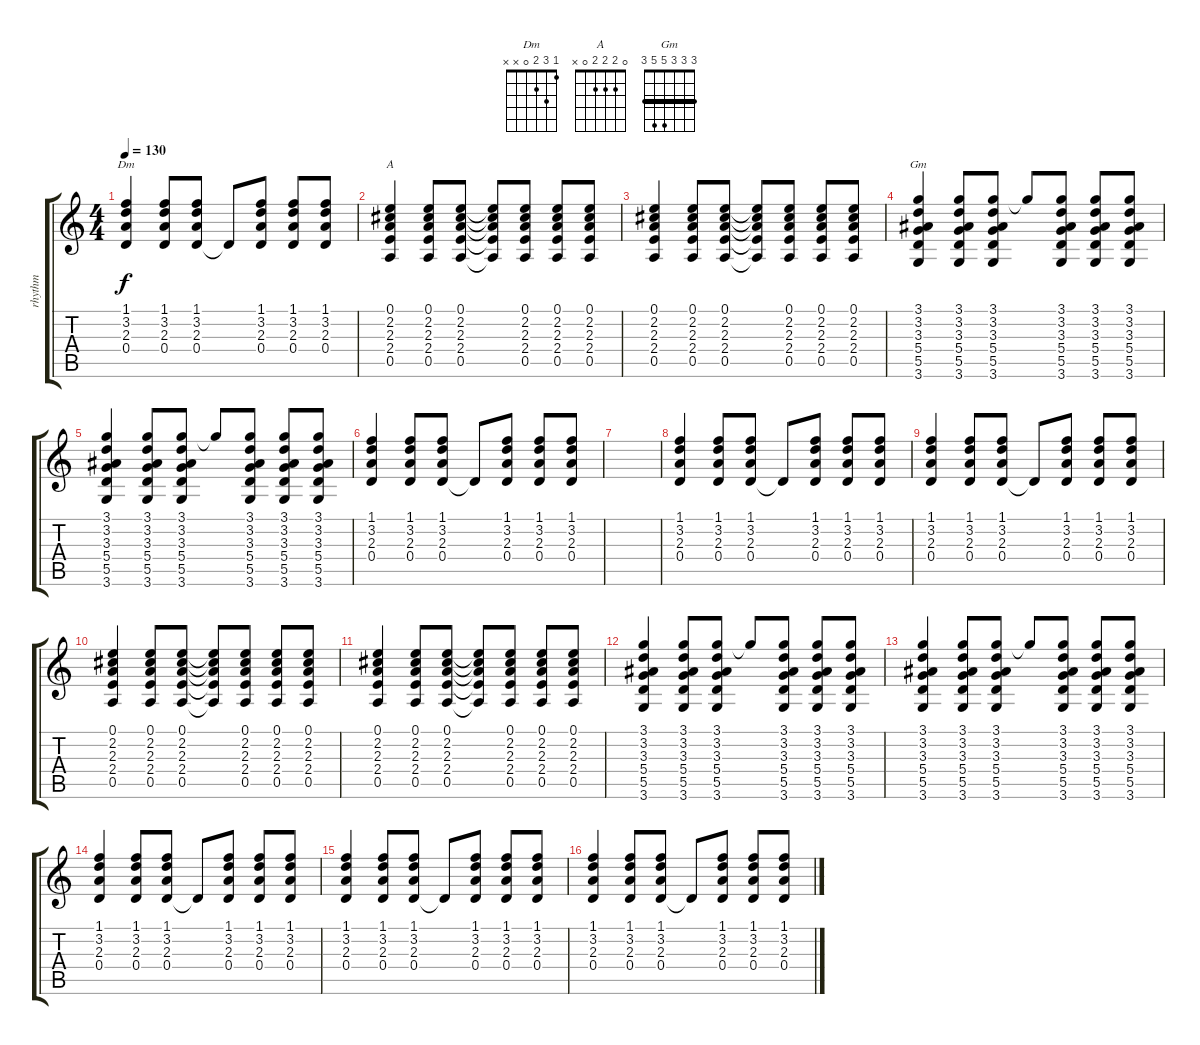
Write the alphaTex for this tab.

\track ("rhythm" "rhythm") {instrument acousticguitarnylon}
\staff {score tabs}
\tuning (E4 B3 G3 D3 A2 E2) {hide}
\chord ("Dm" 1 3 2 0 x x)
\chord ("A" 0 2 2 2 0 x)
\chord ("Gm" 3 3 3 5 5 3) {barre 3}
\ts (4 4)
\tempo 130
\clef g2
\ks c
(1.1 3.2 2.3 0.4).4{ch "Dm" dy f} (1.1 3.2 2.3 0.4).8 (1.1 3.2 2.3 0.4).8 0.4{t}.8 (1.1 3.2 2.3 0.4).8 (1.1 3.2 2.3 0.4).8 (1.1 3.2 2.3 0.4).8 |
(0.1 2.2 2.3 2.4 0.5).4{ch "A"} (0.1 2.2 2.3 2.4 0.5).8 (0.1 2.2 2.3 2.4 0.5).8 (0.1{t} 2.2{t} 2.3{t} 2.4{t} 0.5{t}).8 (0.1 2.2 2.3 2.4 0.5).8 (0.1 2.2 2.3 2.4 0.5).8 (0.1 2.2 2.3 2.4 0.5).8 |
(0.1 2.2 2.3 2.4 0.5).4 (0.1 2.2 2.3 2.4 0.5).8 (0.1 2.2 2.3 2.4 0.5).8 (0.1{t} 2.2{t} 2.3{t} 2.4{t} 0.5{t}).8 (0.1 2.2 2.3 2.4 0.5).8 (0.1 2.2 2.3 2.4 0.5).8 (0.1 2.2 2.3 2.4 0.5).8 |
(3.1 3.2 3.3 5.4 5.5 3.6).4{ch "Gm"} (3.1 3.2 3.3 5.4 5.5 3.6).8 (3.1 3.2 3.3 5.4 5.5 3.6).8 3.1{t}.8 (3.1 3.2 3.3 5.4 5.5 3.6).8 (3.1 3.2 3.3 5.4 5.5 3.6).8 (3.1 3.2 3.3 5.4 5.5 3.6).8 |
(3.1 3.2 3.3 5.4 5.5 3.6).4 (3.1 3.2 3.3 5.4 5.5 3.6).8 (3.1 3.2 3.3 5.4 5.5 3.6).8 3.1{t}.8 (3.1 3.2 3.3 5.4 5.5 3.6).8 (3.1 3.2 3.3 5.4 5.5 3.6).8 (3.1 3.2 3.3 5.4 5.5 3.6).8 |
(1.1 3.2 2.3 0.4).4 (1.1 3.2 2.3 0.4).8 (1.1 3.2 2.3 0.4).8 0.4{t}.8 (1.1 3.2 2.3 0.4).8 (1.1 3.2 2.3 0.4).8 (1.1 3.2 2.3 0.4).8 |
|
(1.1 3.2 2.3 0.4).4 (1.1 3.2 2.3 0.4).8 (1.1 3.2 2.3 0.4).8 0.4{t}.8 (1.1 3.2 2.3 0.4).8 (1.1 3.2 2.3 0.4).8 (1.1 3.2 2.3 0.4).8 |
(1.1 3.2 2.3 0.4).4 (1.1 3.2 2.3 0.4).8 (1.1 3.2 2.3 0.4).8 0.4{t}.8 (1.1 3.2 2.3 0.4).8 (1.1 3.2 2.3 0.4).8 (1.1 3.2 2.3 0.4).8 |
(0.1 2.2 2.3 2.4 0.5).4 (0.1 2.2 2.3 2.4 0.5).8 (0.1 2.2 2.3 2.4 0.5).8 (0.1{t} 2.2{t} 2.3{t} 2.4{t} 0.5{t}).8 (0.1 2.2 2.3 2.4 0.5).8 (0.1 2.2 2.3 2.4 0.5).8 (0.1 2.2 2.3 2.4 0.5).8 |
(0.1 2.2 2.3 2.4 0.5).4 (0.1 2.2 2.3 2.4 0.5).8 (0.1 2.2 2.3 2.4 0.5).8 (0.1{t} 2.2{t} 2.3{t} 2.4{t} 0.5{t}).8 (0.1 2.2 2.3 2.4 0.5).8 (0.1 2.2 2.3 2.4 0.5).8 (0.1 2.2 2.3 2.4 0.5).8 |
(3.1 3.2 3.3 5.4 5.5 3.6).4 (3.1 3.2 3.3 5.4 5.5 3.6).8 (3.1 3.2 3.3 5.4 5.5 3.6).8 3.1{t}.8 (3.1 3.2 3.3 5.4 5.5 3.6).8 (3.1 3.2 3.3 5.4 5.5 3.6).8 (3.1 3.2 3.3 5.4 5.5 3.6).8 |
(3.1 3.2 3.3 5.4 5.5 3.6).4 (3.1 3.2 3.3 5.4 5.5 3.6).8 (3.1 3.2 3.3 5.4 5.5 3.6).8 3.1{t}.8 (3.1 3.2 3.3 5.4 5.5 3.6).8 (3.1 3.2 3.3 5.4 5.5 3.6).8 (3.1 3.2 3.3 5.4 5.5 3.6).8 |
(1.1 3.2 2.3 0.4).4 (1.1 3.2 2.3 0.4).8 (1.1 3.2 2.3 0.4).8 0.4{t}.8 (1.1 3.2 2.3 0.4).8 (1.1 3.2 2.3 0.4).8 (1.1 3.2 2.3 0.4).8 |
(1.1 3.2 2.3 0.4).4 (1.1 3.2 2.3 0.4).8 (1.1 3.2 2.3 0.4).8 0.4{t}.8 (1.1 3.2 2.3 0.4).8 (1.1 3.2 2.3 0.4).8 (1.1 3.2 2.3 0.4).8 |
(1.1 3.2 2.3 0.4).4 (1.1 3.2 2.3 0.4).8 (1.1 3.2 2.3 0.4).8 0.4{t}.8 (1.1 3.2 2.3 0.4).8 (1.1 3.2 2.3 0.4).8 (1.1 3.2 2.3 0.4).8
